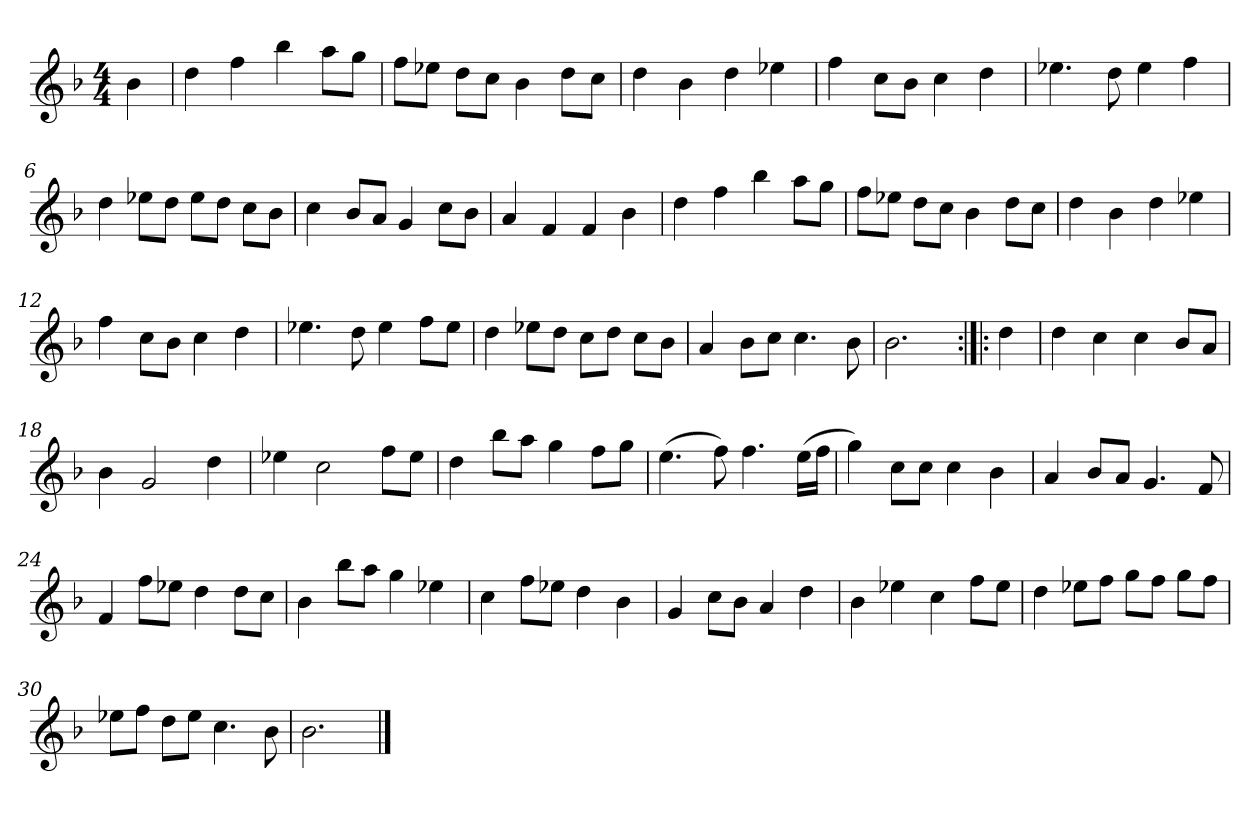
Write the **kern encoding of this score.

**kern
*part1
*staff1
*clefG2
*k[b-]
*B-:lyd
*M4/4
*MM120
=
4b-
=1
4dd
4ff
4bb-
8aa\L
8gg\J
=2
8ff\L
8ee-X\J
8dd\L
8cc\J
4b-
8dd\L
8cc\J
=3
4dd
4b-
4dd
4ee-X
=4
4ff
8cc\L
8b-\J
4cc
4dd
=5
4.ee-X
8dd
4ee-
4ff
=6
4dd
8ee-X\L
8dd\J
8ee-\L
8dd\J
8cc\L
8b-\J
=7
4cc
8b-/L
8a/J
4g
8cc\L
8b-\J
=8
4a
4f
4f
4b-
=9
4dd
4ff
4bb-
8aa\L
8gg\J
=10
8ff\L
8ee-X\J
8dd\L
8cc\J
4b-
8dd\L
8cc\J
=11
4dd
4b-
4dd
4ee-X
=12
4ff
8cc\L
8b-\J
4cc
4dd
=13
4.ee-X
8dd
4ee-
8ff\L
8ee-\J
=14
4dd
8ee-X\L
8dd\J
8cc\L
8dd\J
8cc\L
8b-\J
=15
4a
8b-\L
8cc\J
4.cc
8b-
=16
2.b-
=:|!|:
4dd
=17
4dd
4cc
4cc
8b-/L
8a/J
=18
4b-
2g
4dd
=19
4ee-X
2cc
8ff\L
8ee-\J
=20
4dd
8bb-\L
8aa\J
4gg
8ff\L
8gg\J
=21
(4.ee
8ff)
4.ff
(16ee\LL
16ff\JJ
=22
4gg)
8cc\L
8cc\J
4cc
4b-
=23
4a
8b-/L
8a/J
4.g
8f
=24
4f
8ff\L
8ee-X\J
4dd
8dd\L
8cc\J
=25
4b-
8bb-\L
8aa\J
4gg
4ee-X
=26
4cc
8ff\L
8ee-X\J
4dd
4b-
=27
4g
8cc\L
8b-\J
4a
4dd
=28
4b-
4ee-X
4cc
8ff\L
8ee-\J
=29
4dd
8ee-X\L
8ff\J
8gg\L
8ff\J
8gg\L
8ff\J
=30
8ee-X\L
8ff\J
8dd\L
8ee-\J
4.cc
8b-
=31
2.b-
==
*-
